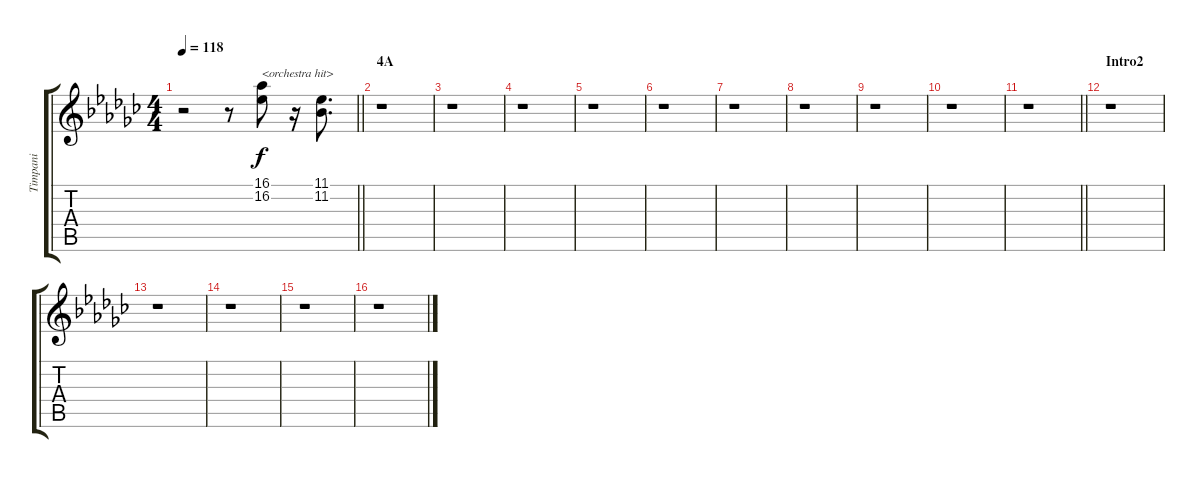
\track ("Timpani" "Timpani") {instrument timpani}
\staff {score tabs}
\tuning (E4 B3 G3 D3 A2 E2) {hide}
\ts (4 4)
\tempo 118
\clef g2
\barLineRight lightlight
\ks gb
r.2{dy f} r.8 (16.1 16.2).8{txt "<orchestra hit>" instrument orchestrahit} r.16 (11.1 11.2).8{d} |
\section ("" "4A")
r.1 |
r.1 |
r.1 |
r.1 |
r.1 |
r.1 |
r.1 |
r.1 |
r.1 |
\barLineRight lightlight
r.1 |
\section ("" "Intro2")
r.1 |
r.1 |
r.1 |
r.1 |
r.1
